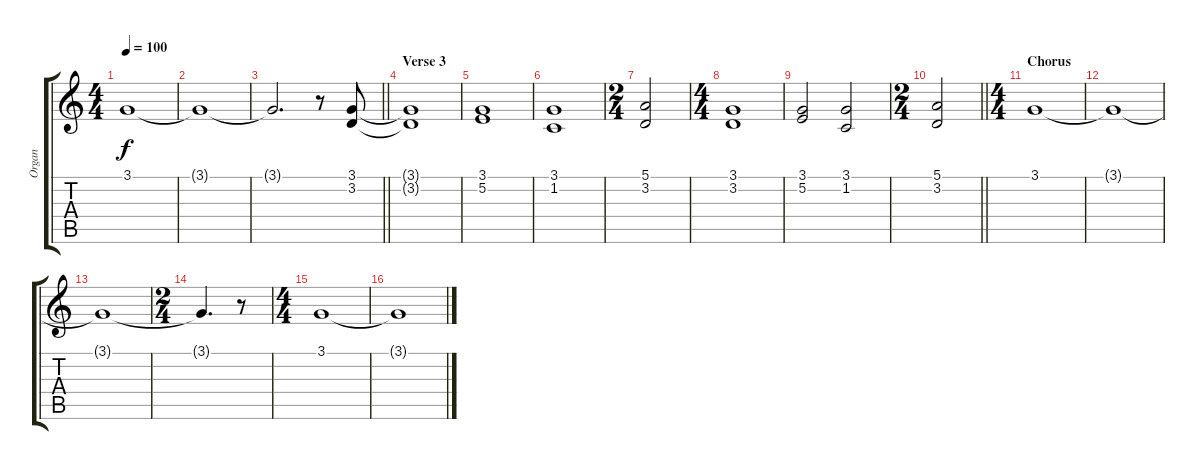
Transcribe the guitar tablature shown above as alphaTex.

\track ("Organ" "Organ") {instrument percussiveorgan}
\staff {score tabs}
\tuning (E4 B3 G3 D3 A2 E2) {hide}
\ts (4 4)
\tempo 100
\clef g2
\ks c
3.1.1{dy f} |
3.1{t}.1 |
\barLineRight lightlight
3.1{t}.2{d} r.8 (3.1 3.2).8 |
\section ("" "Verse 3")
(3.1{t} 3.2{t}).1 |
(3.1 5.2).1 |
(3.1 1.2).1 |
\ts (2 4)
(5.1 3.2).2 |
\ts (4 4)
(3.1 3.2).1 |
(3.1 5.2).2 (3.1 1.2).2 |
\ts (2 4)
\barLineRight lightlight
(5.1 3.2).2 |
\ts (4 4)
\section ("" "Chorus")
3.1.1 |
3.1{t}.1 |
3.1{t}.1 |
\ts (2 4)
3.1{t}.4{d} r.8 |
\ts (4 4)
3.1.1 |
3.1{t}.1
